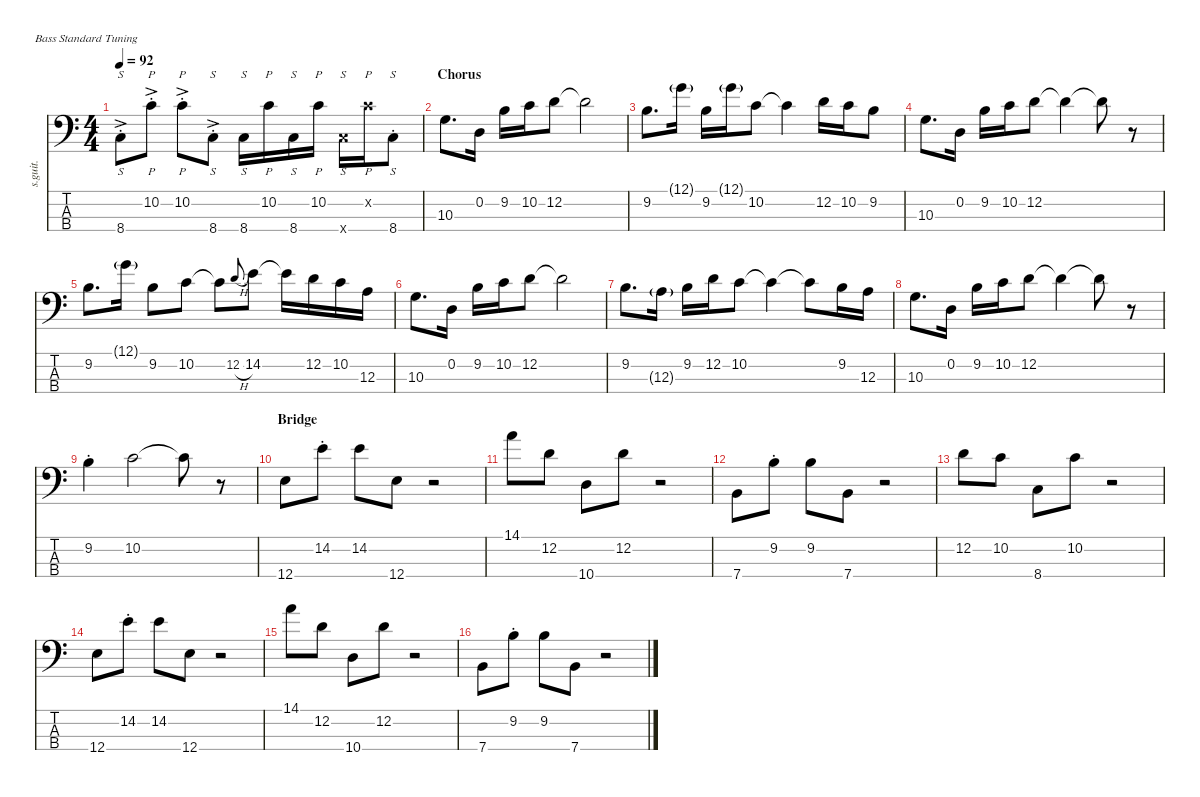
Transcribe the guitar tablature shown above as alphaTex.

\defaultSystemsLayout 4
\hideDynamics
\bracketExtendMode nobrackets
\track ("Flea, Electric bass (finger and slap)" "s.guit.") {instrument electricbassfinger}
\staff {score tabs}
\tuning (G2 D2 A1 E1)
\ts (4 4)
\tempo 92
\clef f4
\ks c
8.4{ac st}.8{s dy mf} 10.2{ac st}.8{p} 10.2{ac st}.8{p} 8.4{ac st}.8{s} 8.4.16{s} 10.2.16{p} 8.4.16{s} 10.2.16{p} 8.4{x}.16{s} 10.2{x}.16{p} 8.4{st}.8{s} |
\section ("" "Chorus")
10.3.8{d} 0.2.16 9.2.16 10.2.16 12.2.8 12.2{t}.2 |
9.2.8{d} 12.1{g}.16 9.2.16 12.1{g}.16 10.2.8 10.2{t}.4 12.2.16 10.2.16 9.2.8 |
10.3.8{d} 0.2.16 9.2.16 10.2.16 12.2.8 12.2{t}.4 12.2{t}.8 r.8 |
9.2.8{d} 12.1{g}.16 9.2.8 10.2.8 10.2{t}.8 12.2{h}.8{gr onbeat} 14.2.8 14.2{t}.16 12.2.16 10.2.16 12.3.16 |
10.3.8{d} 0.2.16 9.2.16 10.2.16 12.2.8 12.2{t}.2 |
9.2.8{d} 12.3{g}.16 9.2.16 12.2.16 10.2.8 10.2{t}.4 10.2{t}.8 9.2.16 12.3.16 |
10.3.8{d} 0.2.16 9.2.16 10.2.16 12.2.8 12.2{t}.4 12.2{t}.8 r.8 |
9.2{st}.4 10.2.2 10.2{t}.8 r.8 |
\section ("" "Bridge")
12.4.8 14.2{st}.8 14.2.8 12.4.8 r.2 |
14.1.8 12.2.8 10.4.8 12.2.8 r.2 |
7.4.8 9.2{st}.8 9.2.8 7.4.8 r.2 |
12.2.8 10.2.8 8.4.8 10.2.8 r.2 |
12.4.8 14.2{st}.8 14.2.8 12.4.8 r.2 |
14.1.8 12.2.8 10.4.8 12.2.8 r.2 |
7.4.8 9.2{st}.8 9.2.8 7.4.8 r.2
